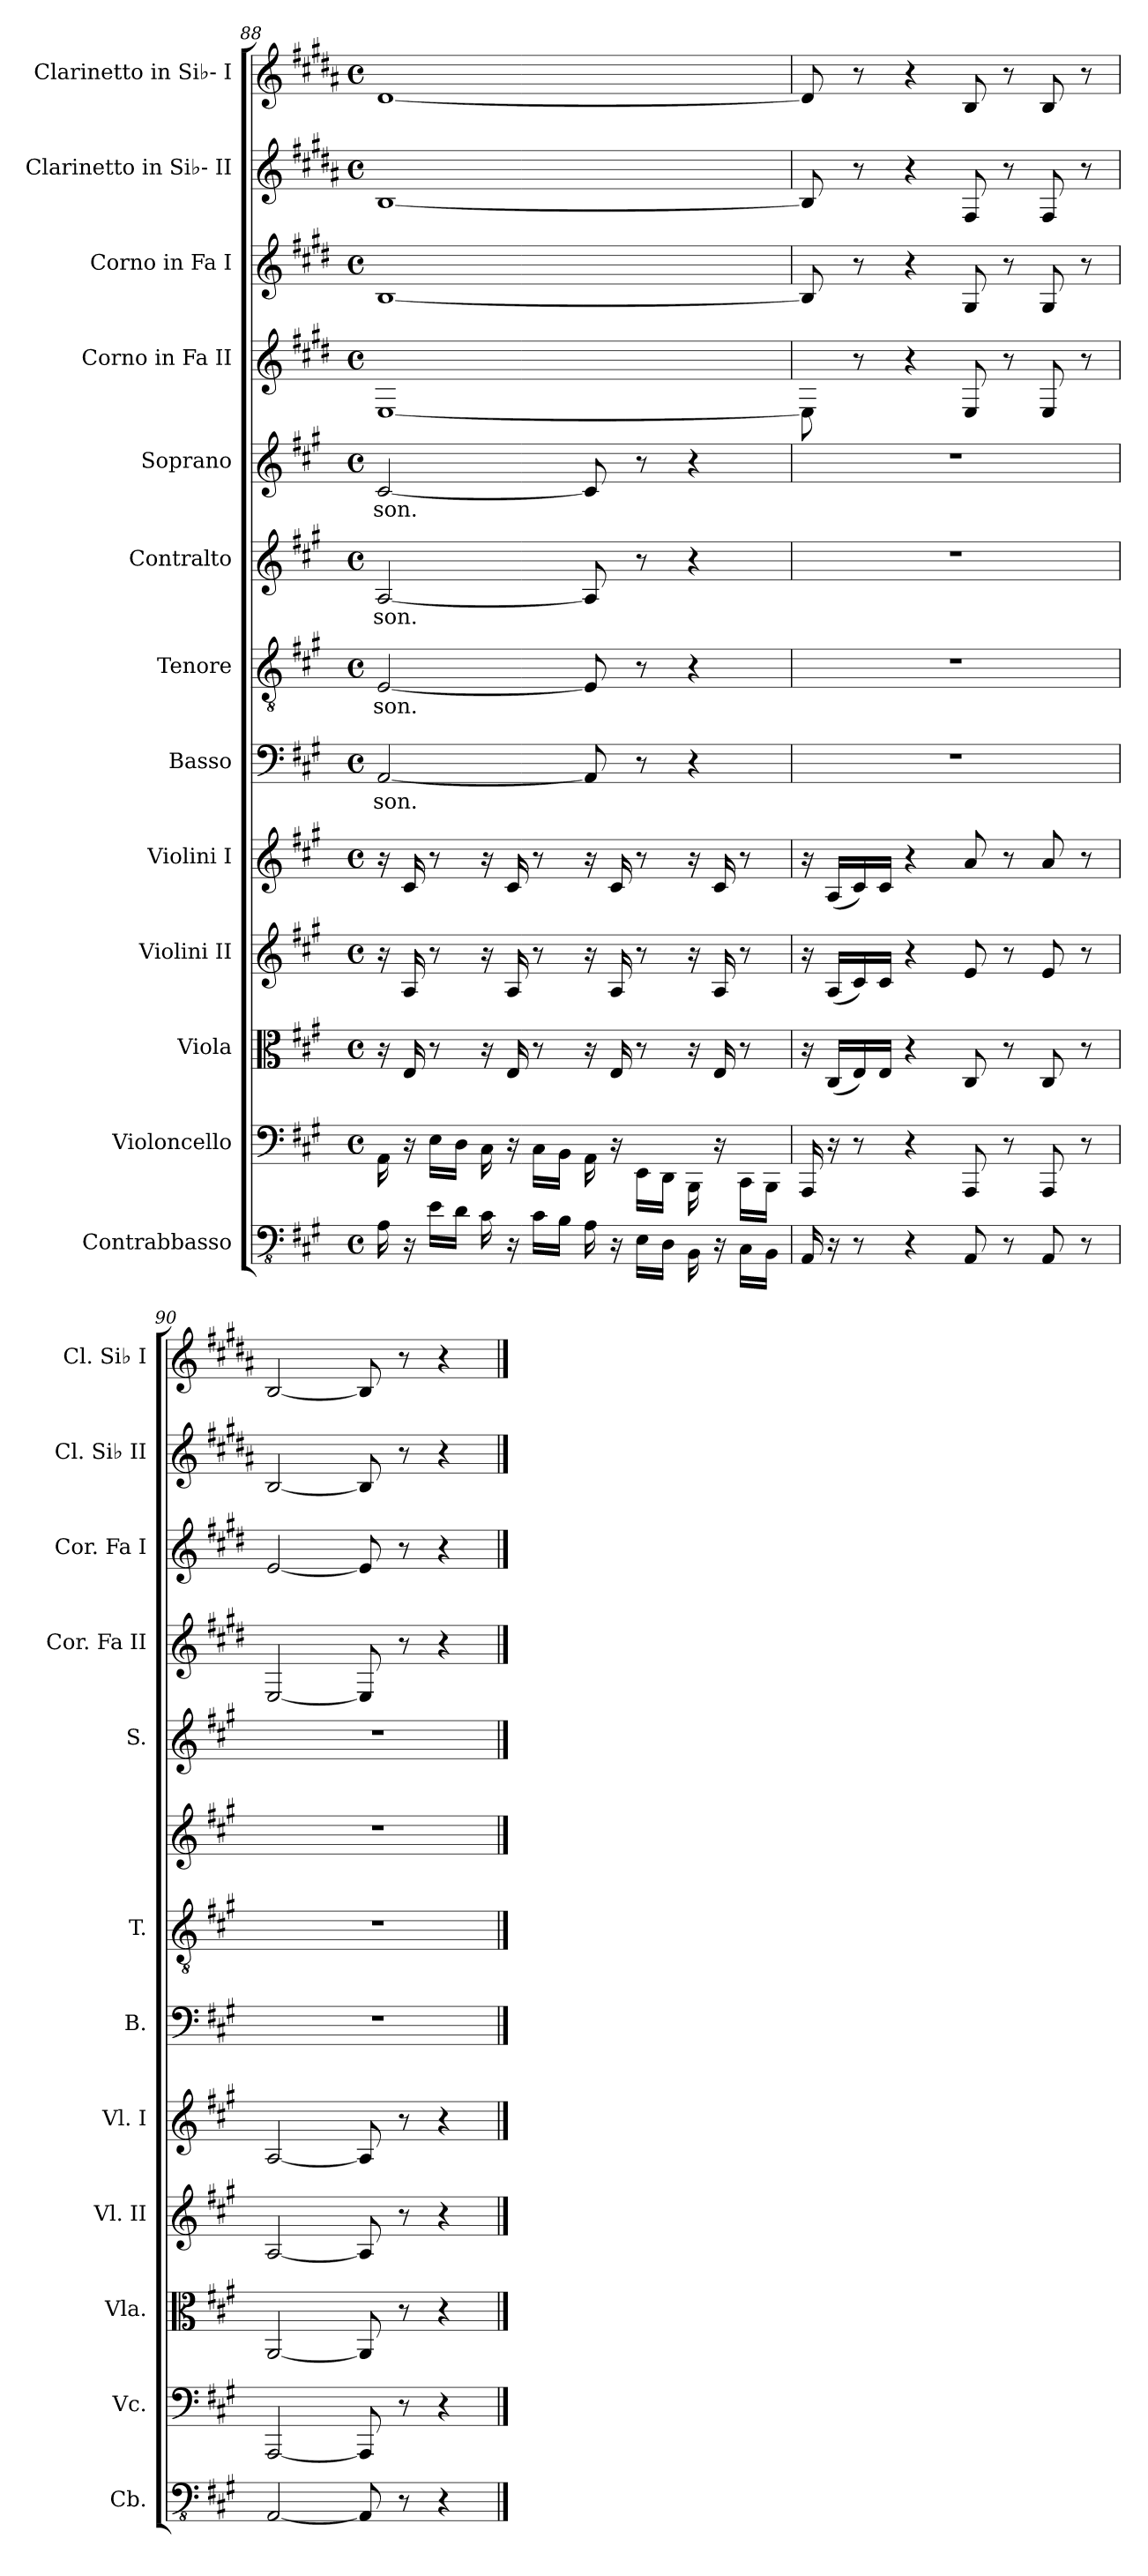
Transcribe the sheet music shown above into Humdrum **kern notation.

**kern	**kern	**dynam	**kern	**kern	**kern	**kern	**text	**kern	**text	**kern	**text	**kern	**text	**kern	**kern	**kern	**kern
*part13	*part12	*part12	*part11	*part10	*part9	*part8	*part8	*part7	*part7	*part6	*part6	*part5	*part5	*part4	*part3	*part2	*part1
*staff13	*staff12	*staff12	*staff11	*staff10	*staff9	*staff8	*staff8	*staff7	*staff7	*staff6	*staff6	*staff5	*staff5	*staff4	*staff3	*staff2	*staff1
*I"Contrabbasso	*I"Violoncello	*	*I"Viola	*I"Violini II	*I"Violini I	*I"Basso	*	*I"Tenore	*	*I"Contralto	*	*I"Soprano	*	*I"Corno in Fa II	*I"Corno in Fa I	*I"Clarinetto  in Si♭- II	*I"Clarinetto  in Si♭- I
*I'Cb.	*I'Vc.	*	*I'Vla.	*I'Vl. II	*I'Vl. I	*I'B.	*	*I'T.	*	*	*	*I'S.	*	*I'Cor. Fa II	*I'Cor. Fa I	*I'Cl. Si♭ II	*I'Cl. Si♭ I
*clefFv4	*clefF4	*	*clefC3	*clefG2	*clefG2	*clefF4	*	*clefGv2	*	*clefG2	*	*clefG2	*	*clefG2	*clefG2	*clefG2	*clefG2
*	*	*	*	*	*	*	*	*	*	*	*	*	*	*ITrd4c7	*ITrd4c7	*ITrd1c2	*ITrd1c2
*k[f#c#g#]	*k[f#c#g#]	*	*k[f#c#g#]	*k[f#c#g#]	*k[f#c#g#]	*k[f#c#g#]	*	*k[f#c#g#]	*	*k[f#c#g#]	*	*k[f#c#g#]	*	*k[f#c#g#]	*k[f#c#g#]	*k[f#c#g#]	*k[f#c#g#]
*M4/4	*M4/4	*	*M4/4	*M4/4	*M4/4	*M4/4	*	*M4/4	*	*M4/4	*	*M4/4	*	*M4/4	*M4/4	*M4/4	*M4/4
*met(c)	*met(c)	*	*met(c)	*met(c)	*met(c)	*met(c)	*	*met(c)	*	*met(c)	*	*met(c)	*	*met(c)	*met(c)	*met(c)	*met(c)
=88	=88	=88	=88	=88	=88	=88	=88	=88	=88	=88	=88	=88	=88	=88	=88	=88	=88
*^	*^	*	*	*	*	*	*	*	*	*	*	*	*	*	*	*	*
!	!	!	!	!	!	!	!	!	!LO:LY:b	!	!LO:LY:b	!	!LO:LY:b	!	!LO:LY:b	!	!	!	!
16AA\	16ryy	16AA\	16ryy	.	16r	16r	16r	[2AA/	-son.	[2E/	-son.	[2A/	-son.	[2c#/	-son.	[1AA	[1E	[1A	[1c#
16ryy	16r	16ryy	16r	.	16E/	16A/	16c#/	.	.	.	.	.	.	.	.	.	.	.	.
16E\LL	8.ryy	16E\LL	8.ryy	.	8r	8r	8r	.	.	.	.	.	.	.	.	.	.	.	.
16D\JJ	.	16D\JJ	.	.	.	.	.	.	.	.	.	.	.	.	.	.	.	.	.
16C#\	.	16C#\	.	.	16r	16r	16r	.	.	.	.	.	.	.	.	.	.	.	.
16ryy	16r	16ryy	16r	.	16E/	16A/	16c#/	.	.	.	.	.	.	.	.	.	.	.	.
16C#\LL	8.ryy	16C#\LL	8.ryy	.	8r	8r	8r	.	.	.	.	.	.	.	.	.	.	.	.
16BB\JJ	.	16BB\JJ	.	.	.	.	.	.	.	.	.	.	.	.	.	.	.	.	.
16AA\	.	16AA\	.	.	16r	16r	16r	8AA/]	.	8E/]	.	8A/]	.	8c#/]	.	.	.	.	.
16rFFFFyy	16r	16rFFFyy	16r	.	16E/	16A/	16c#/	.	.	.	.	.	.	.	.	.	.	.	.
16EE\LL	4.ryy	16EE\LL	4.ryy	.	8r	8r	8r	8r	.	8r	.	8r	.	8r	.	.	.	.	.
16DD\JJ	.	16DD\JJ	.	.	.	.	.	.	.	.	.	.	.	.	.	.	.	.	.
16BBB\	.	16BBB\	.	.	16r	16r	16r	4r	.	4r	.	4r	.	4r	.	.	.	.	.
16r	.	16r	.	.	16E/	16A/	16c#/	.	.	.	.	.	.	.	.	.	.	.	.
16CC#\LL	.	16CC#\LL	.	.	8r	8r	8r	.	.	.	.	.	.	.	.	.	.	.	.
16BBB\JJ	.	16BBB\JJ	.	.	.	.	.	.	.	.	.	.	.	.	.	.	.	.	.
*v	*v	*	*	*	*	*	*	*	*	*	*	*	*	*	*	*	*	*	*
*	*v	*v	*	*	*	*	*	*	*	*	*	*	*	*	*	*	*	*
=89	=89	=89	=89	=89	=89	=89	=89	=89	=89	=89	=89	=89	=89	=89	=89	=89	=89
16AAA/	16AAA/	.	16r	16r	16r	1r	.	1r	.	1r	.	1r	.	8AA\]	8E/]	8A/]	8c#/]
16r	16r	.	(<16C#/LL	(<16A/LL	(<16A/LL	.	.	.	.	.	.	.	.	.	.	.	.
8r	8r	.	16E/)	16c#/)	16c#/)	.	.	.	.	.	.	.	.	8r	8r	8r	8r
.	.	.	16E/JJ	16c#/JJ	16c#/JJ	.	.	.	.	.	.	.	.	.	.	.	.
4r	4r	.	4r	4r	4r	.	.	.	.	.	.	.	.	4r	4r	4r	4r
!	!	!LO:DY:a	!	!	!	!	!	!	!	!	!	!	!	!	!	!	!
8AAA/	8AAA/	other-dynamics	8C#/	8e/	8a/	.	.	.	.	.	.	.	.	8AA/	8C#/	8E/	8A/
8r	8r	.	8r	8r	8r	.	.	.	.	.	.	.	.	8r	8r	8r	8r
8AAA/	8AAA/	.	8C#/	8e/	8a/	.	.	.	.	.	.	.	.	8AA/	8C#/	8E/	8A/
8r	8r	.	8r	8r	8r	.	.	.	.	.	.	.	.	8r	8r	8r	8r
=90	=90	=90	=90	=90	=90	=90	=90	=90	=90	=90	=90	=90	=90	=90	=90	=90	=90
[2AAA/	[2AAA/	.	[2AA/	[2A/	[2A/	1r	.	1r	.	1r	.	1r	.	[2AA/	[2A/	[2A/	[2A/
8AAA/]	8AAA/]	.	8AA/]	8A/]	8A/]	.	.	.	.	.	.	.	.	8AA/]	8A/]	8A/]	8A/]
8r	8r	.	8r	8r	8r	.	.	.	.	.	.	.	.	8r	8r	8r	8r
4r	4r	.	4r	4r	4r	.	.	.	.	.	.	.	.	4r	4r	4r	4r
==	==	==	==	==	==	==	==	==	==	==	==	==	==	==	==	==	==
*-	*-	*-	*-	*-	*-	*-	*-	*-	*-	*-	*-	*-	*-	*-	*-	*-	*-
